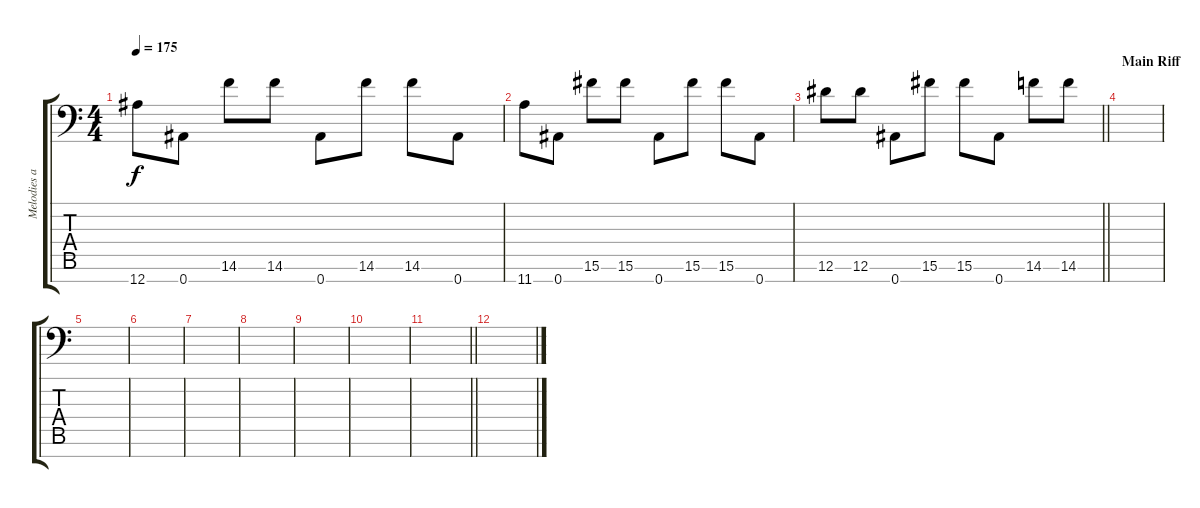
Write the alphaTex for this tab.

\track ("Melodies and stuff" "Melodies a") {instrument overdrivenguitar}
\staff {score tabs}
\tuning (Eb4 Bb3 Gb3 Db3 Ab2 Eb2 Bb1) {hide}
\ts (4 4)
\tempo 175
\clef f4
\ks c
12.7.8{dy f} 0.7.8 14.6.8 14.6.8 0.7.8 14.6.8 14.6.8 0.7.8 |
11.7.8 0.7.8 15.6.8 15.6.8 0.7.8 15.6.8 15.6.8 0.7.8 |
\barLineRight lightlight
12.6.8 12.6.8 0.7.8 15.6.8 15.6.8 0.7.8 14.6.8 14.6.8 |
\section ("" "Main Riff")
|
|
|
|
|
|
|
\barLineRight lightlight
|
\section ("" "")
